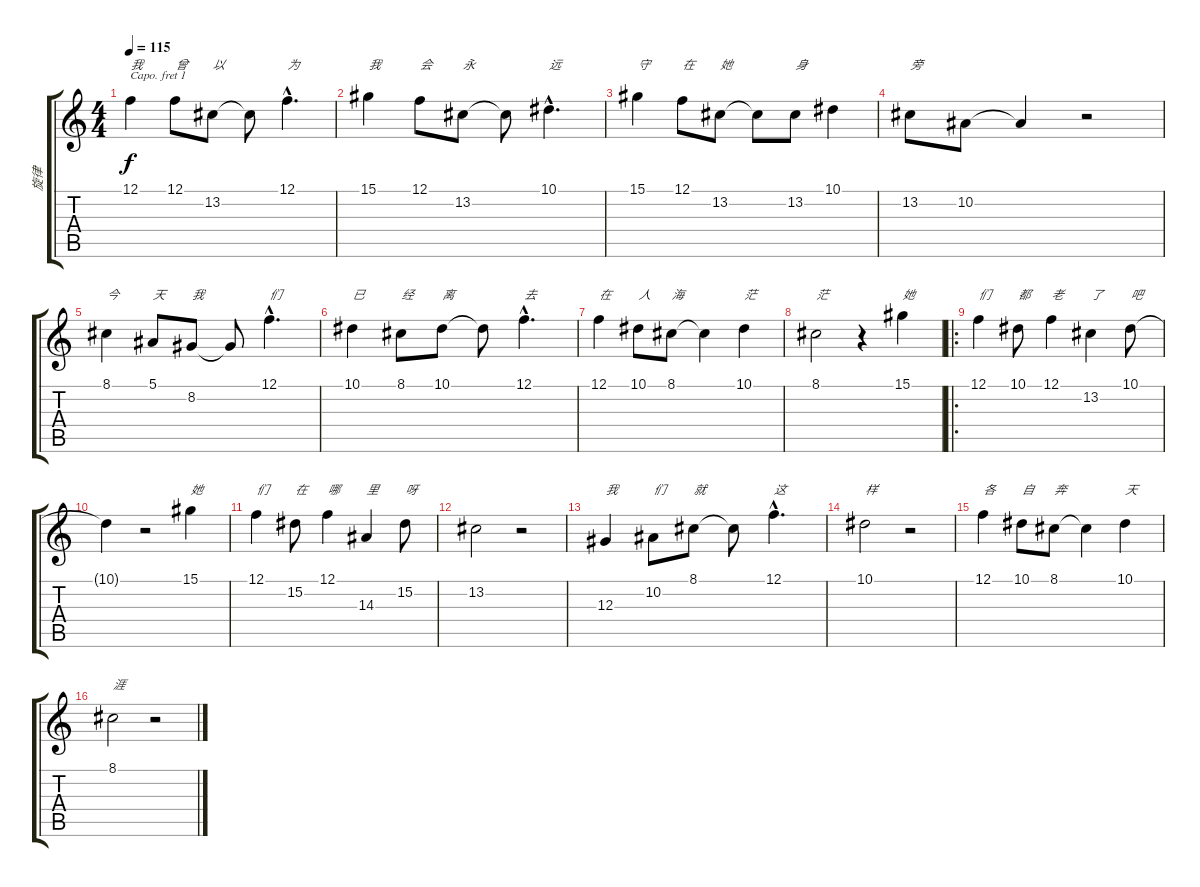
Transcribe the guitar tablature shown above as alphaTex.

\track ("旋律" "旋律") {instrument flute}
\staff {score tabs}
\capo 1
\tuning (E4 B3 G3 D3 A2 E2) {hide}
\ts (4 4)
\tempo 115
\clef g2
\ks c
12.1.4{txt "我" dy f} 12.1.8{txt "曾"} 13.2.8{txt "以"} 13.2{t}.8 12.1{hac}.4{d txt "为"} |
15.1.4{txt "我"} 12.1.8{txt "会"} 13.2.8{txt "永"} 13.2{t}.8 10.1{hac}.4{d txt "远"} |
15.1.4{txt "守"} 12.1.8{txt "在"} 13.2.8{txt "她"} 13.2{t}.8 13.2.8{txt "身"} 10.1.4 |
13.2.8{txt "旁"} 10.2.8 10.2{t}.4 r.2 |
8.1.4{txt "今"} 5.1.8{txt "天"} 8.2.8{txt "我"} 8.2{t}.8 12.1{hac}.4{d txt "们"} |
10.1.4{txt "已"} 8.1.8{txt "经"} 10.1.8{txt "离"} 10.1{t}.8 12.1{hac}.4{d txt "去"} |
12.1.4{txt "在"} 10.1.8{txt "人"} 8.1.8{txt "海"} 8.1{t}.4 10.1.4{txt "茫"} |
8.1.2{txt "茫"} r.4 15.1.4{txt "她"} |
\ro
12.1.4{txt "们"} 10.1.8{txt "都"} 12.1.4{txt "老"} 13.2.4{txt "了"} 10.1.8{txt "吧"} |
10.1{t}.4 r.2 15.1.4{txt "她"} |
12.1.4{txt "们"} 15.2.8{txt "在"} 12.1.4{txt "哪"} 14.3.4{txt "里"} 15.2.8{txt "呀"} |
13.2.2 r.2 |
12.3.4{txt "我"} 10.2.8{txt "们"} 8.1.8{txt "就"} 8.1{t}.8 12.1{hac}.4{d txt "这"} |
10.1.2{txt "样"} r.2 |
12.1.4{txt "各"} 10.1.8{txt "自"} 8.1.8{txt "奔"} 8.1{t}.4 10.1.4{txt "天"} |
8.1.2{txt "涯"} r.2
